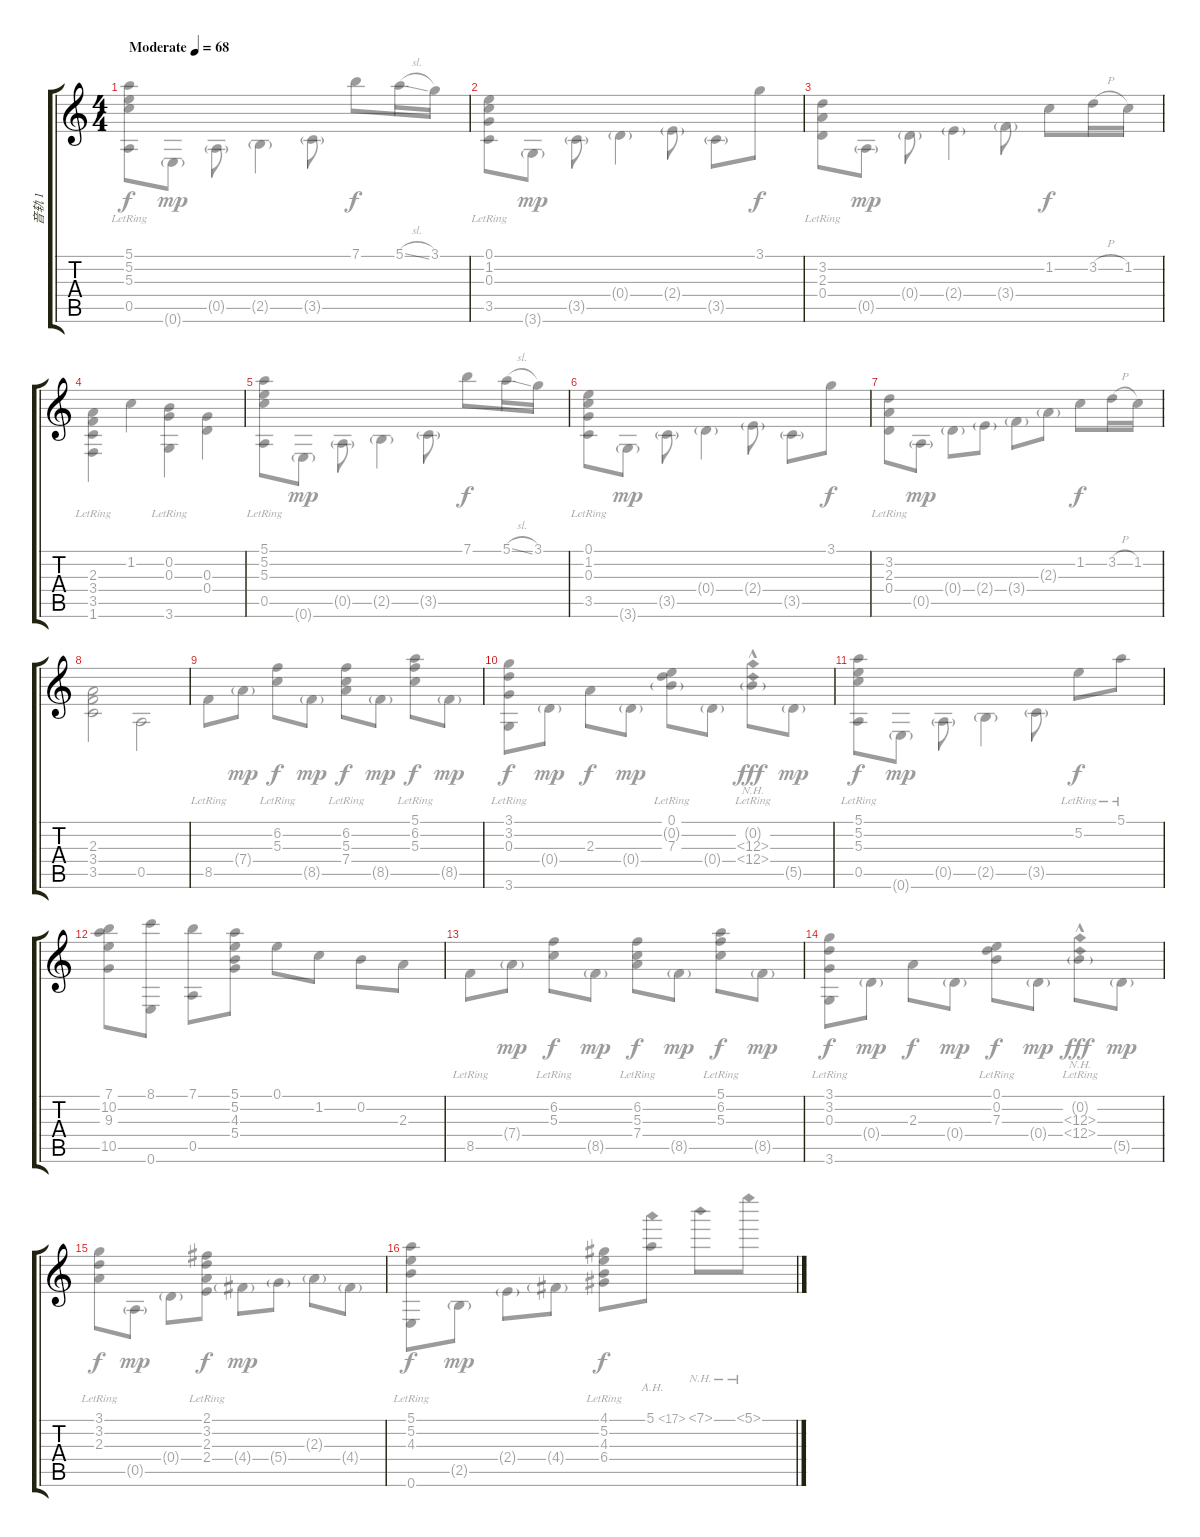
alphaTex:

\track ("音轨 1" "音轨 1") {instrument acousticguitarsteel}
\staff {score tabs}
\tuning (E4 B3 G3 D3 A2 E2) {hide}
\voice
\ts (4 4)
\tempo (68 "Moderate")
\clef g2
\ks c
|
|
|
|
|
|
|
|
|
|
|
|
|
|
|
\voice
\clef g2
\ks c
(5.1{lr} 5.2{lr} 5.3{lr} 0.5{lr}).8{dy f} 0.6{g}.8{dy mp} 0.5{g}.8 2.5{g}.4 3.5{g}.8 7.1.8{dy f} 5.1{sl}.16 3.1.16 |
(0.1{lr} 1.2{lr} 0.3{lr} 3.5{lr}).8 3.6{g}.8{dy mp} 3.5{g}.8 0.4{g}.4 2.4{g}.8 3.5{g}.8 3.1.8{dy f} |
(3.2{lr} 2.3{lr} 0.4{lr}).8 0.5{g}.8{dy mp} 0.4{g}.8 2.4{g}.4 3.4{g}.8 1.2.8{dy f} 3.2{h}.16 1.2.16 |
(2.3{lr} 3.4{lr} 3.5{lr} 1.6{lr}).4 1.2.4 (0.2{lr} 0.3{lr} 3.6{lr}).4 (0.3 0.4).4 |
(5.1{lr} 5.2{lr} 5.3{lr} 0.5{lr}).8 0.6{g}.8{dy mp} 0.5{g}.8 2.5{g}.4 3.5{g}.8 7.1.8{dy f} 5.1{sl}.16 3.1.16 |
(0.1{lr} 1.2{lr} 0.3{lr} 3.5{lr}).8 3.6{g}.8{dy mp} 3.5{g}.8 0.4{g}.4 2.4{g}.8 3.5{g}.8 3.1.8{dy f} |
(3.2{lr} 2.3{lr} 0.4{lr}).8 0.5{g}.8{dy mp} 0.4{g}.8 2.4{g}.8 3.4{g}.8 2.3{g}.8 1.2.8{dy f} 3.2{h}.16 1.2.16 |
(2.3 3.4 3.5).2 0.5.2 |
8.5{lr}.8 7.4{g}.8{dy mp} (6.2{lr} 5.3{lr}).8{dy f} 8.5{g}.8{dy mp} (6.2{lr} 5.3{lr} 7.4{lr}).8{dy f} 8.5{g}.8{dy mp} (5.1{lr} 6.2{lr} 5.3{lr}).8{dy f} 8.5{g}.8{dy mp} |
(3.1{lr} 3.2{lr} 0.3{lr} 3.6{lr}).8{dy f} 0.4{g}.8{dy mp} 2.3.8{dy f} 0.4{g}.8{dy mp} (0.1{lr} 0.2{g} 7.3{lr}).8 0.4{g}.8 (0.2{g} 12.3{nh hac lr} 12.4{nh hac lr}).8{dy fff} 5.5{g}.8{dy mp} |
(5.1{lr} 5.2{lr} 5.3{lr} 0.5{lr}).8{dy f} 0.6{g}.8{dy mp} 0.5{g}.8 2.5{g}.4 3.5{g}.8 5.2{lr}.8{dy f} 5.1{lr}.8 |
(7.1 10.2 9.3 10.5).8 (8.1 0.6).8 (7.1 0.5).8 (5.1 5.2 4.3 5.4).8 0.1.8 1.2.8 0.2.8 2.3.8 |
8.5{lr}.8 7.4{g}.8{dy mp} (6.2{lr} 5.3{lr}).8{dy f} 8.5{g}.8{dy mp} (6.2{lr} 5.3{lr} 7.4{lr}).8{dy f} 8.5{g}.8{dy mp} (5.1{lr} 6.2{lr} 5.3{lr}).8{dy f} 8.5{g}.8{dy mp} |
(3.1{lr} 3.2{lr} 0.3{lr} 3.6{lr}).8{dy f} 0.4{g}.8{dy mp} 2.3.8{dy f} 0.4{g}.8{dy mp} (0.1{lr} 0.2 7.3{lr}).8{dy f} 0.4{g}.8{dy mp} (0.2{g} 12.3{nh hac lr} 12.4{nh hac lr}).8{dy fff} 5.5{g}.8{dy mp} |
(3.1{lr} 3.2{lr} 2.3{lr}).8{dy f} 0.5{g}.8{dy mp} 0.4{g}.8 (2.1{lr} 3.2{lr} 2.3{lr} 2.4{lr}).8{dy f} 4.4{g}.8{dy mp} 5.4{g}.8 2.3{g}.8 4.4{g}.8 |
(5.1{lr} 5.2{lr} 4.3{lr} 0.6{lr}).8{dy f} 2.5{g}.8{dy mp} 2.4{g}.8 4.4{g}.8 (4.1{lr} 5.2{lr} 4.3{lr} 6.4{lr}).8{dy f} 5.1{ah 12}.8 7.1{nh}.8 5.1{nh}.8
